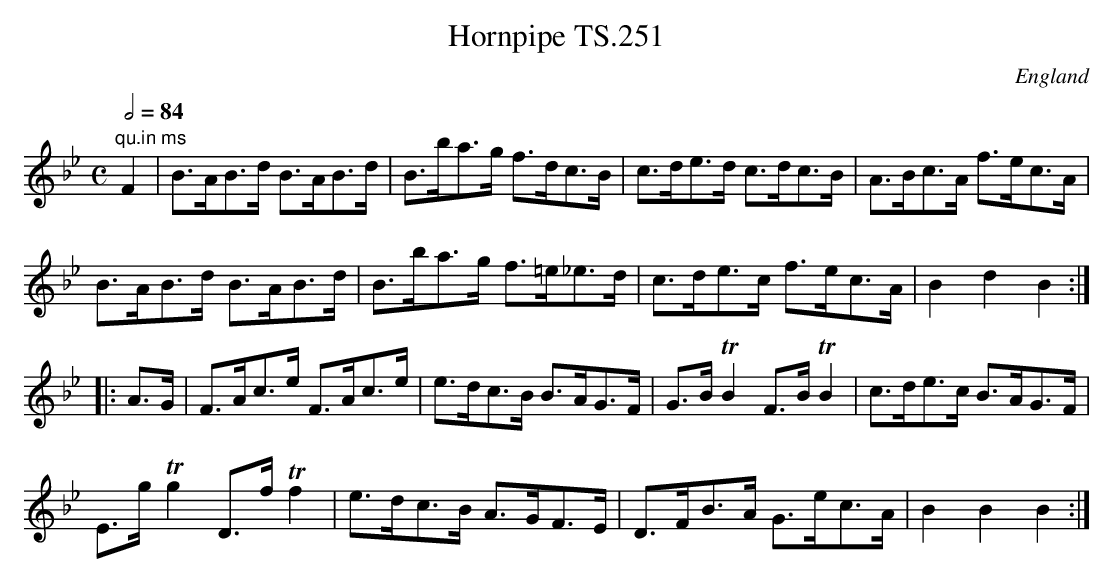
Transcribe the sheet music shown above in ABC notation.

X:1
T:Hornpipe TS.251
M:C
L:1/8
Q:1/2=84
O:England
K:Bb major
"qu.in ms"F2|B>AB>d B>AB>d|B>ba>g f>dc>B|c>de>d c>dc>B|A>Bc>A f>ec>A|!
B>AB>d B>AB>d|B>ba>g f>=e_e>d|c>de>c f>ec>A|B2d2B2:|!
|:A>G|F>Ac>e F>Ac>e|e>dc>B B>AG>F|G>BTB2F>BTB2|c>de>c B>AG>F|!
E>gTg2D>fTf2|e>dc>B A>GF>E|D>FB>A G>ec>A|B2B2B2:|]
